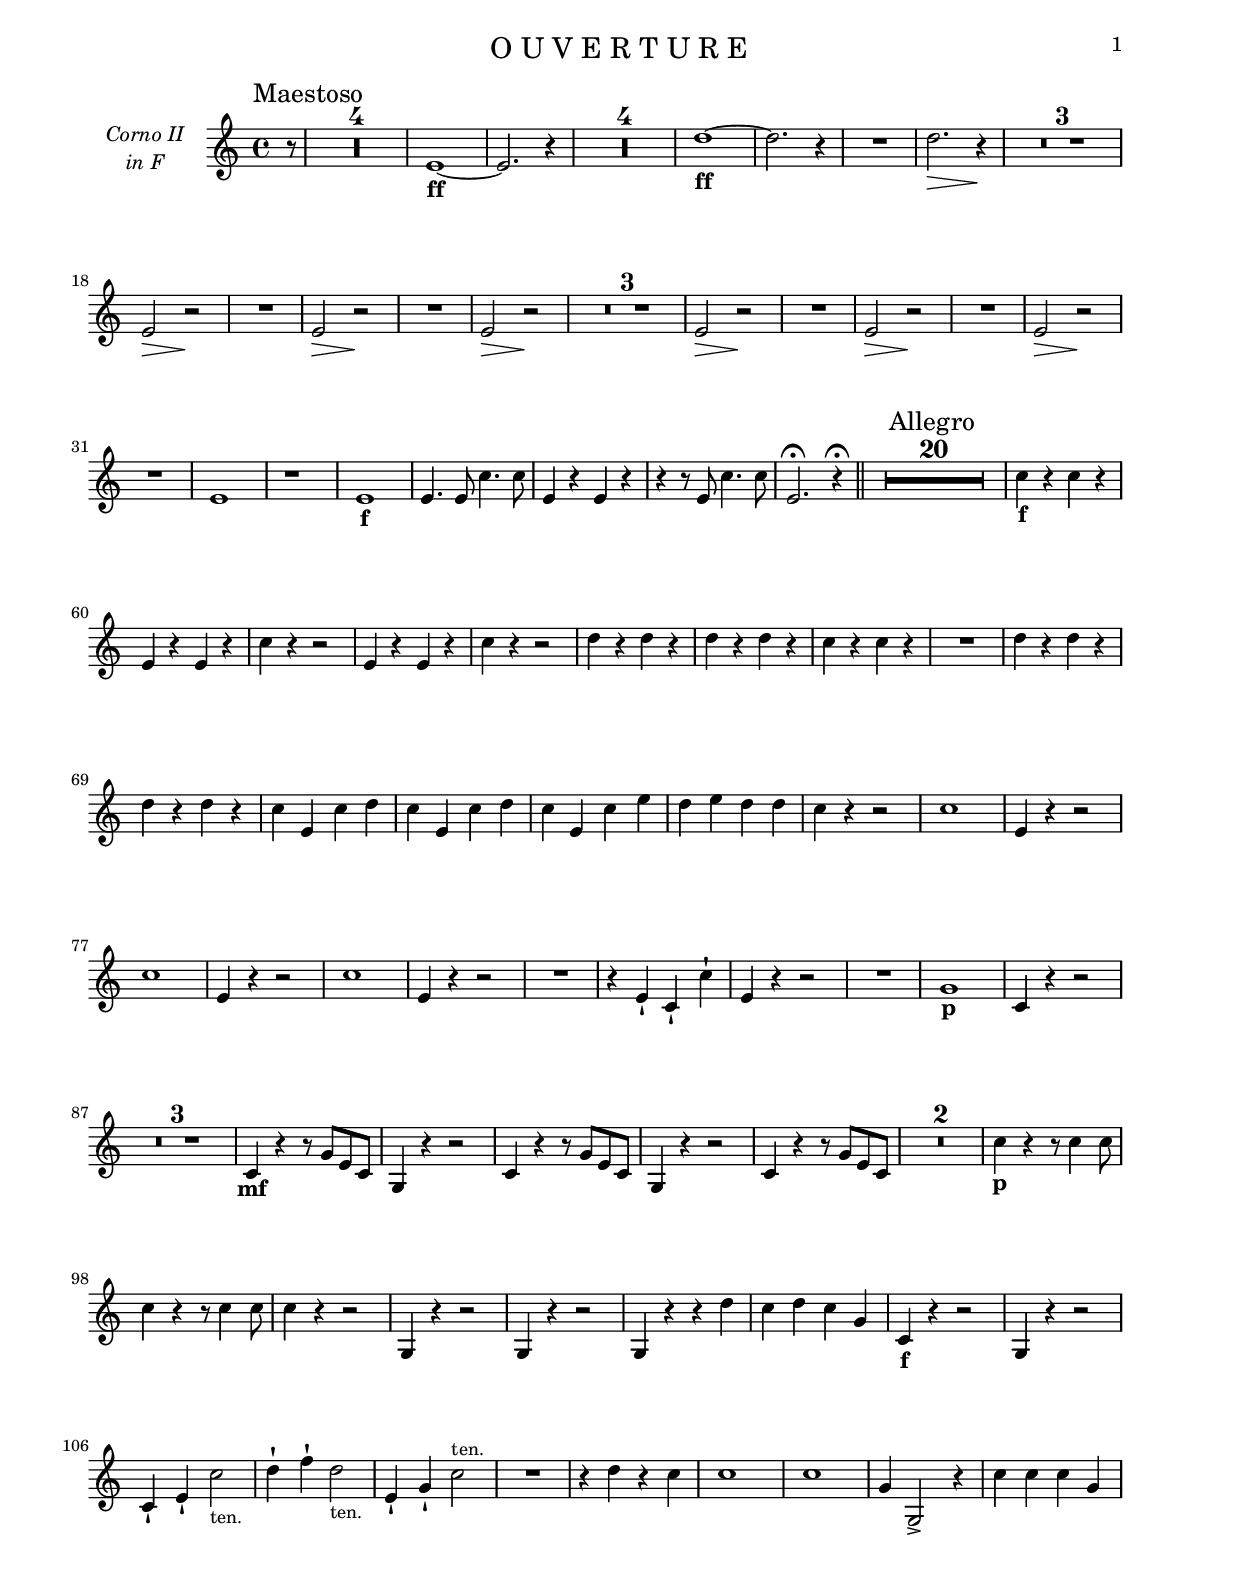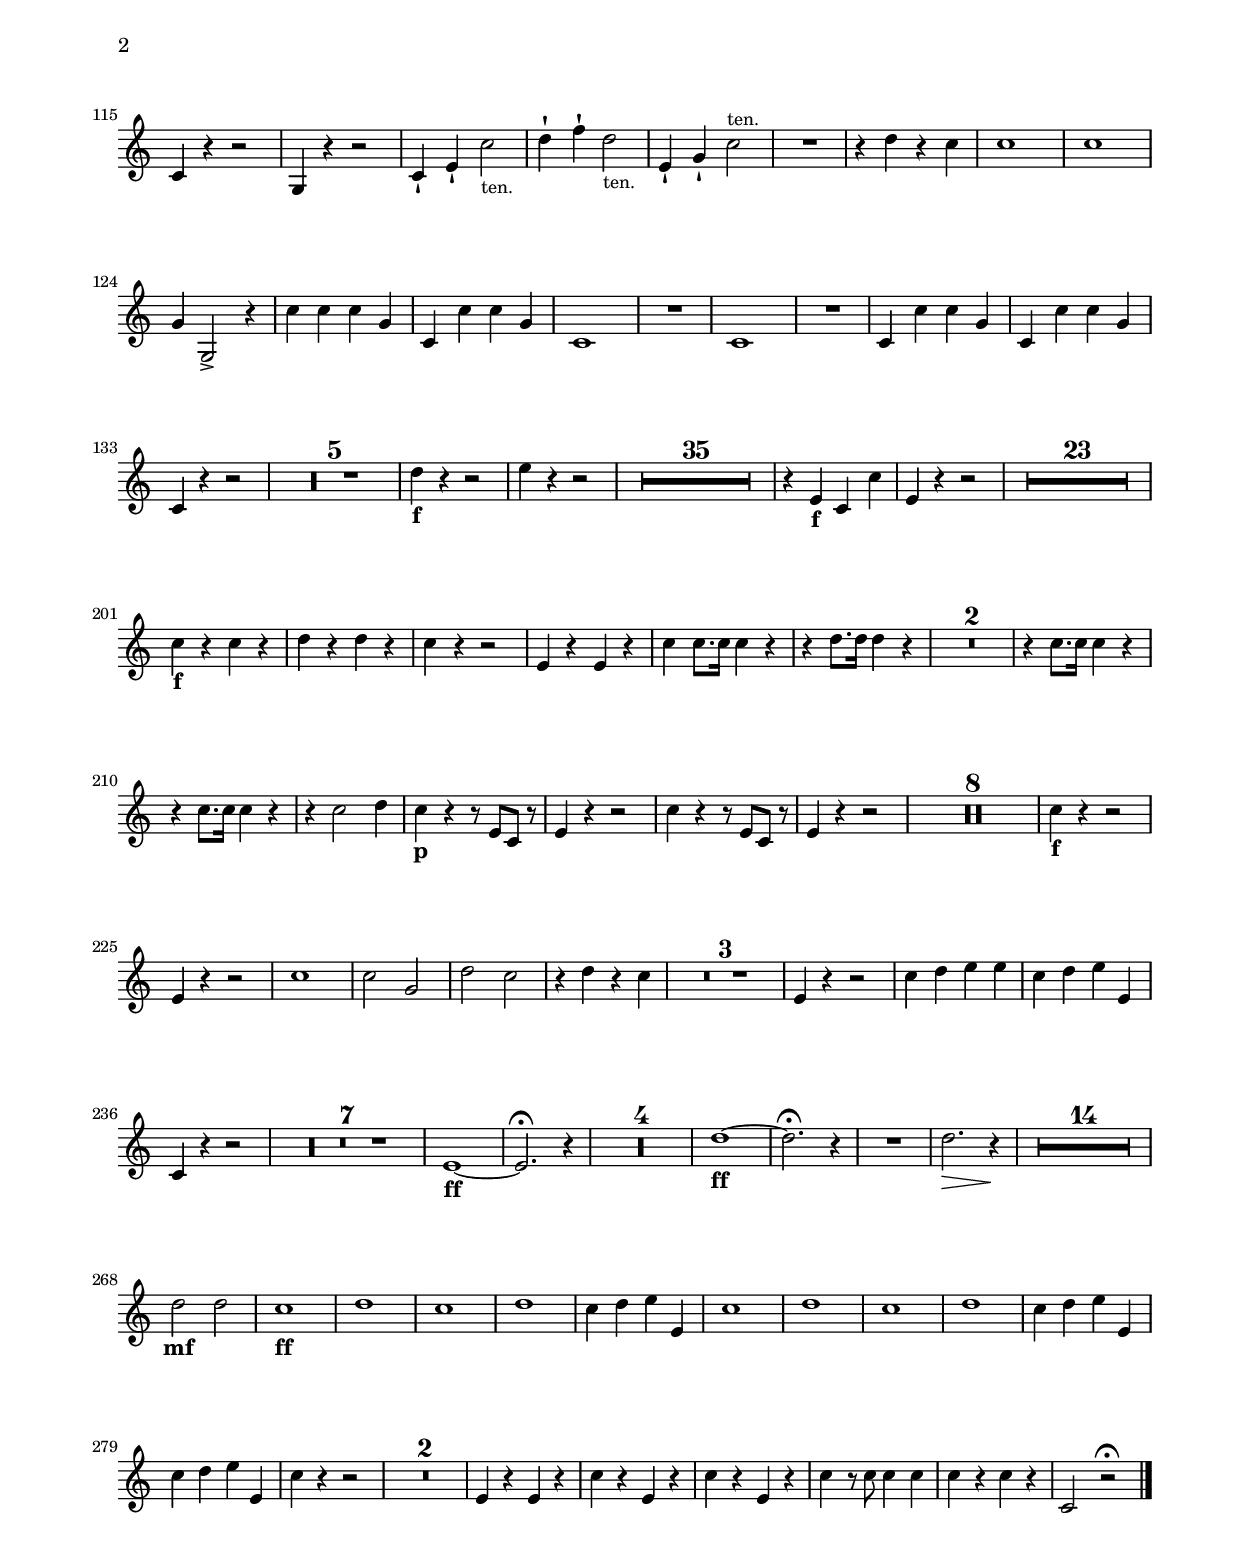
% (c) 2020 by Wolfgang Esser-Skala.
% This file is licensed under the Creative Commons Attribution-NonCommercial-ShareAlike 4.0 International License.
% To view a copy of this license, visit http://creativecommons.org/licenses/by-nc-sa/4.0/.

\version "2.18.0"

\include "../definitions.ly"

\paper {
	indent = 2\cm
	top-margin = 1.5\cm
	system-separator-markup = ##f
	system-system-spacing =
    #'((basic-distance . 18)
       (minimum-distance . 18)
       (padding . -100)
       (stretchability . 0))

	top-system-spacing =
    #'((basic-distance . 12)
       (minimum-distance . 12)
       (padding . -100)
       (stretchability . 0))

	top-markup-spacing =
    #'((basic-distance . 0)
       (minimum-distance . 0)
       (padding . -100)
       (stretchability . 0))

	markup-system-spacing =
    #'((basic-distance . 12)
       (minimum-distance . 12)
       (padding . -100)
       (stretchability . 0))

	systems-per-page = #9
}

#(set-global-staff-size 17.82)

\layout {
	\context {
		\Staff
		instrumentName = \markup { \center-column { "Corno II" "in F" } }
	}
}

\book {
	\bookpart {
		\header {
			title = "O U V E R T U R E"
		}
		\score {
			<<
				\new Staff { \CornoFII }
			>>
		}
	}
}
